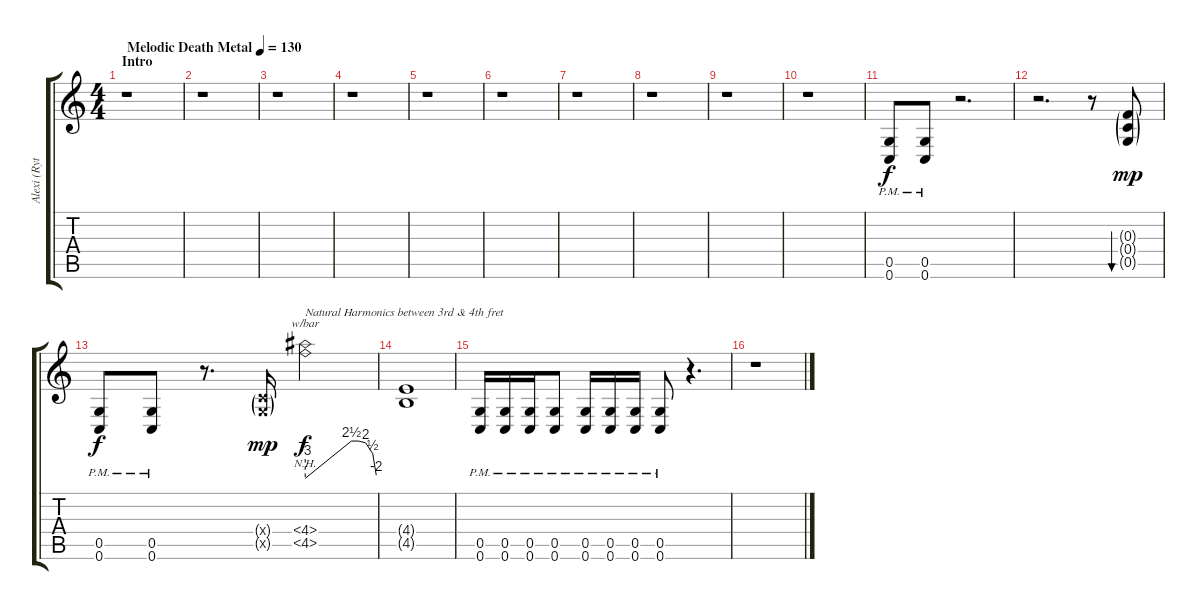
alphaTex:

\track ("Alexi (Rythm Guitar)" "Alexi (Ryt") {instrument distortionguitar}
\staff {score tabs}
\tuning (D4 A3 F3 C3 G2 C2) {hide}
\ts (4 4)
\section ("" "Intro")
\tempo (130 "Melodic Death Metal")
\clef g2
\ks c
r.1{dy f instrument distortionguitar} |
r.1 |
r.1 |
r.1 |
r.1 |
r.1 |
r.1 |
r.1 |
r.1 |
r.1 |
(0.5{pm} 0.6{pm}).8{volume 14 balance 2 instrument distortionguitar} (0.5{pm} 0.6{pm}).8 r.2{d} |
r.2{d} r.8 (0.3{g} 0.4{g} 0.5{g}).8{bu 240 dy mp volume 16} |
(0.5{pm} 0.6{pm}).8{dy f volume 13} (0.5{pm} 0.6{pm}).8 r.8{d} (0.4{g x} 0.5{g x}).16{dy mp} (4.4{nh} 4.5{nh}).2{tbe (custom default 0 -12 39 10 45 10 51 8 57 2 60 -8) txt "Natural Harmonics between 3rd & 4th fret" dy f} |
(4.4{t} 4.5{t}).1 |
(0.5{pm} 0.6{pm}).16 (0.5{pm} 0.6{pm}).16 (0.5{pm} 0.6{pm}).16 (0.5{pm} 0.6{pm}).8 (0.5{pm} 0.6{pm}).16 (0.5{pm} 0.6{pm}).16 (0.5{pm} 0.6{pm}).16 (0.5{pm} 0.6{pm}).8 r.4{d} |
r.1
